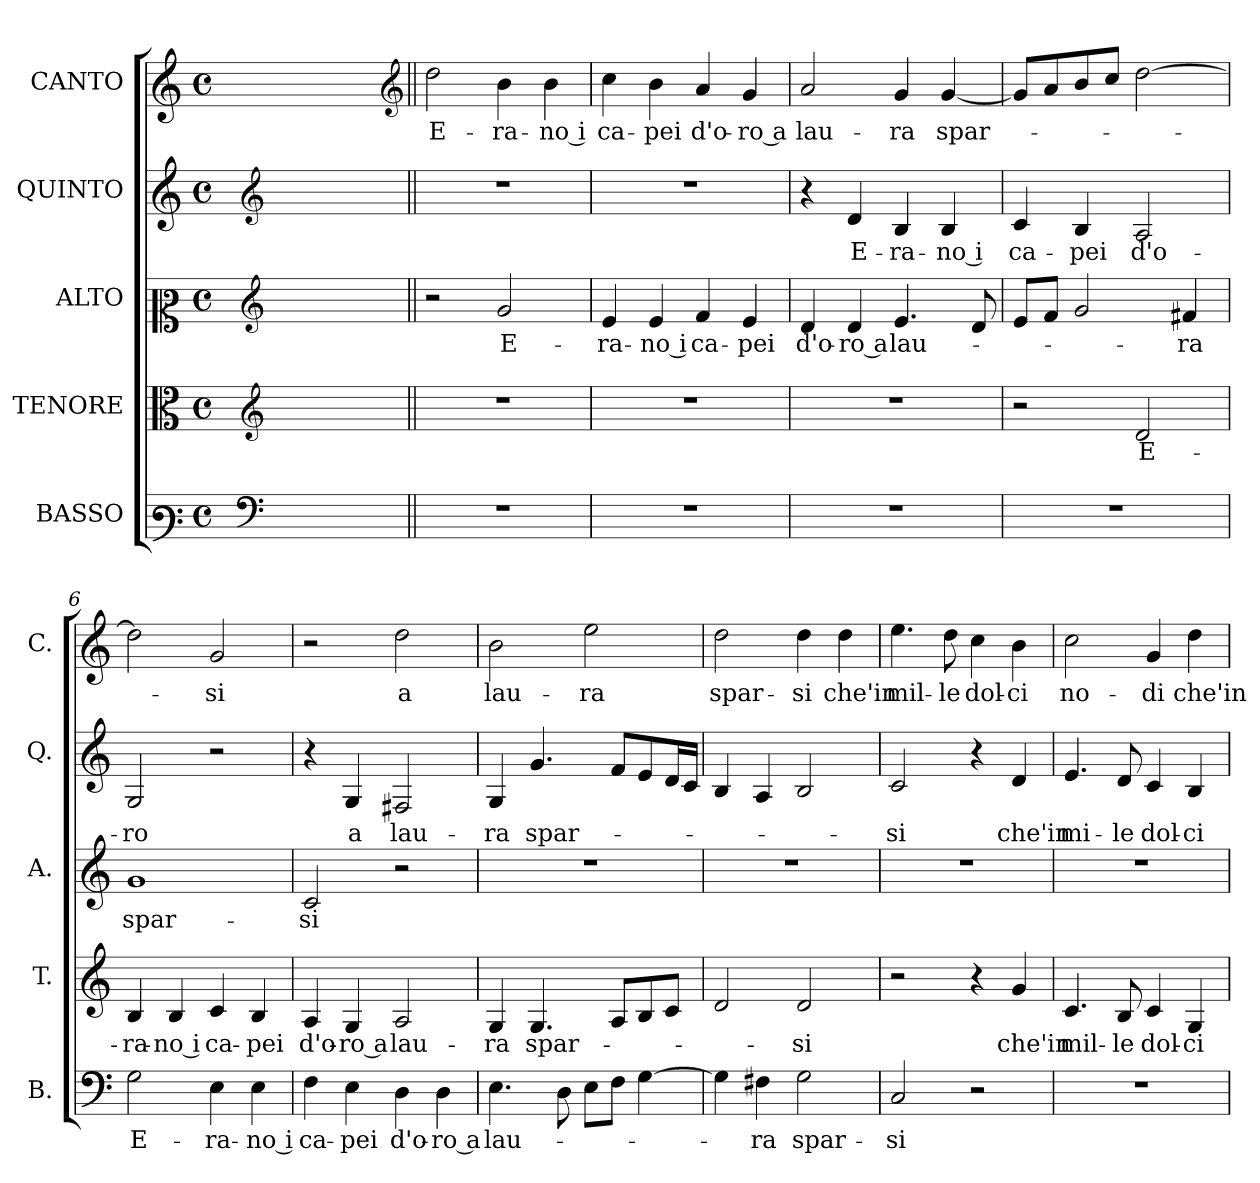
**kern	**text	**kern	**text	**kern	**text	**kern	**text	**kern	**text
*part5	*part5	*part4	*part4	*part3	*part3	*part2	*part2	*part1	*part1
*staff5	*staff5	*staff4	*staff4	*staff3	*staff3	*staff2	*staff2	*staff1	*staff1
*I"BASSO	*	*I"TENORE	*	*I"ALTO	*	*I"QUINTO	*	*I"CANTO	*
*I'B.	*	*I'T.	*	*I'A.	*	*I'Q.	*	*I'C.	*
*clefF3	*	*clefC3	*	*clefC2	*	*clefG2	*	*clefG2	*
*k[]	*	*k[]	*	*k[]	*	*k[]	*	*k[]	*
*C:	*	*C:	*	*C:	*	*C:	*	*C:	*
*M4/4	*	*M4/4	*	*M4/4	*	*M4/4	*	*M4/4	*
*met(c)	*	*met(c)	*	*met(c)	*	*met(c)	*	*met(c)	*
=1	=1	=1	=1	=1	=1	=1	=1	=1	=1
4ryy	.	4ryy	.	4ryy	.	4ryy	.	2ryy	.
*clefF4	*	*clefG2	*	*clefG2	*	*clefG2	*	*	*
2.ryy	.	2.ryy	.	2.ryy	.	2.ryy	.	.	.
.	.	.	.	.	.	.	.	4ryy	.
.	.	.	.	.	.	.	.	4ryy	.
*	*	*	*	*	*	*	*	*clefG2	*
=2||	=2||	=2||	=2||	=2||	=2||	=2||	=2||	=2||	=2||
1r	.	1r	.	2r	.	1r	.	2dd	E-
.	.	.	.	2g	E-	.	.	4b	-ra-
.	.	.	.	.	.	.	.	4b	-no i
=3	=3	=3	=3	=3	=3	=3	=3	=3	=3
1r	.	1r	.	4e	-ra-	1r	.	4cc	ca-
.	.	.	.	4e	-no i	.	.	4b	-pei
.	.	.	.	4f	ca-	.	.	4a	d'o-
.	.	.	.	4e	-pei	.	.	4g	-ro a
=4	=4	=4	=4	=4	=4	=4	=4	=4	=4
1r	.	1r	.	4d	d'o-	4r	.	2a	lau-
.	.	.	.	4d	-ro a	4d	E-	.	.
.	.	.	.	4.e	lau-	4B	-ra-	4g	-ra
.	.	.	.	.	.	4B	-no i	[4g	spar-
.	.	.	.	8d	.	.	.	.	.
=5	=5	=5	=5	=5	=5	=5	=5	=5	=5
1r	.	2r	.	8eL	.	4c	ca-	8gL]	.
.	.	.	.	8fJ	.	.	.	8a	.
.	.	.	.	2g	.	4B	-pei	8b	.
.	.	.	.	.	.	.	.	8ccJ	.
.	.	2d	E-	.	.	2A	d'o-	[2dd	.
.	.	.	.	4f#	-ra	.	.	.	.
=6	=6	=6	=6	=6	=6	=6	=6	=6	=6
2G	E-	4B	-ra-	1g	spar-	2G	-ro	2dd]	.
.	.	4B	-no i	.	.	.	.	.	.
4E	-ra-	4c	ca-	.	.	2r	.	2g	-si
4E	-no i	4B	-pei	.	.	.	.	.	.
!!LO:LB:g=z
=7	=7	=7	=7	=7	=7	=7	=7	=7	=7
4F	ca-	4A	d'o-	2c	-si	4r	.	2r	.
4E	-pei	4G	-ro a	.	.	4G	a	.	.
4D	d'o-	2A	lau-	2r	.	2F#	lau-	2dd	a
4D	-ro a	.	.	.	.	.	.	.	.
=8	=8	=8	=8	=8	=8	=8	=8	=8	=8
4.E	lau-	4G	-ra	1r	.	4G	-ra	2b	lau-
.	.	4.G	spar-	.	.	4.g	spar-	.	.
8D	.	.	.	.	.	.	.	.	.
8EL	.	.	.	.	.	.	.	2ee	-ra
8FJ	.	8AL	.	.	.	8fL	.	.	.
[4G	.	8B	.	.	.	8e	.	.	.
.	.	8cJ	.	.	.	16dL	.	.	.
.	.	.	.	.	.	16cJJ	.	.	.
=9	=9	=9	=9	=9	=9	=9	=9	=9	=9
4G]	.	2d	.	1r	.	4B	.	2dd	spar-
4F#	-ra	.	.	.	.	4A	.	.	.
2G	spar-	2d	-si	.	.	2B	.	4dd	-si
.	.	.	.	.	.	.	.	4dd	che'in
=10	=10	=10	=10	=10	=10	=10	=10	=10	=10
2C	-si	2r	.	1r	.	2c	-si	4.ee	mil-
.	.	.	.	.	.	.	.	8dd	-le
2r	.	4r	.	.	.	4r	.	4cc	dol-
.	.	4g	che'in	.	.	4d	che'in	4b	-ci
=11	=11	=11	=11	=11	=11	=11	=11	=11	=11
1r	.	4.c	mil-	1r	.	4.e	mi-	2cc	no-
.	.	8B	-le	.	.	8d	-le	.	.
.	.	4c	dol-	.	.	4c	dol-	4g	-di
.	.	4G	-ci	.	.	4B	-ci	4dd	che'in
=	=	=	=	=	=	=	=	=	=
*-	*-	*-	*-	*-	*-	*-	*-	*-	*-
